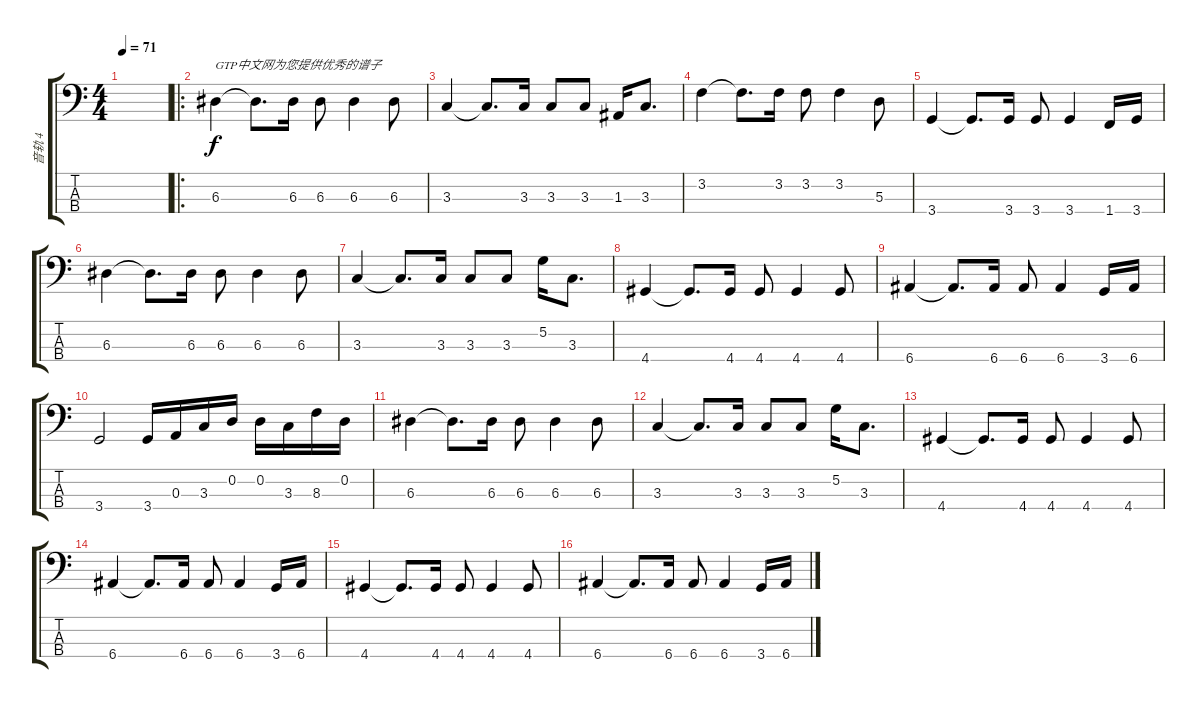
\track ("音轨 4" "音轨 4") {instrument electricbassfinger}
\staff {score tabs}
\tuning (G2 D2 A1 E1) {hide}
\ts (4 4)
\tempo 71
\clef f4
\ks c
|
\ro
6.3.4{txt "GTP中文网为您提供优秀的谱子"} 6.3{t}.8{d} 6.3.16 6.3.8 6.3.4 6.3.8 |
3.3.4 3.3{t}.8{d} 3.3.16 3.3.8 3.3.8 1.3.16 3.3.8{d} |
3.2.4 3.2{t}.8{d} 3.2.16 3.2.8 3.2.4 5.3.8 |
3.4.4 3.4{t}.8{d} 3.4.16 3.4.8 3.4.4 1.4.16 3.4.16 |
6.3.4 6.3{t}.8{d} 6.3.16 6.3.8 6.3.4 6.3.8 |
3.3.4 3.3{t}.8{d} 3.3.16 3.3.8 3.3.8 5.2.16 3.3.8{d} |
4.4.4 4.4{t}.8{d} 4.4.16 4.4.8 4.4.4 4.4.8 |
6.4.4 6.4{t}.8{d} 6.4.16 6.4.8 6.4.4 3.4.16 6.4.16 |
3.4.2 3.4.16 0.3.16 3.3.16 0.2.16 0.2.16 3.3.16 8.3.16 0.2.16 |
6.3.4 6.3{t}.8{d} 6.3.16 6.3.8 6.3.4 6.3.8 |
3.3.4 3.3{t}.8{d} 3.3.16 3.3.8 3.3.8 5.2.16 3.3.8{d} |
4.4.4 4.4{t}.8{d} 4.4.16 4.4.8 4.4.4 4.4.8 |
6.4.4 6.4{t}.8{d} 6.4.16 6.4.8 6.4.4 3.4.16 6.4.16 |
4.4.4 4.4{t}.8{d} 4.4.16 4.4.8 4.4.4 4.4.8 |
6.4.4 6.4{t}.8{d} 6.4.16 6.4.8 6.4.4 3.4.16 6.4.16
